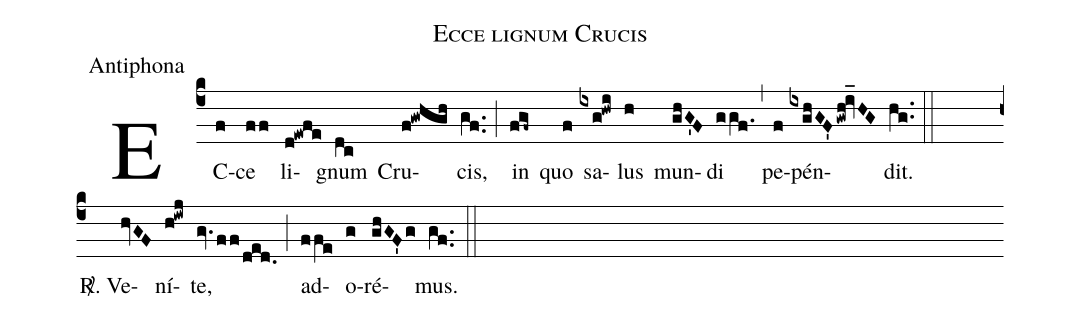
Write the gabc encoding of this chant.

name:Ecce lignum Crucis;
office-part:Antiphona;
%%
(c4) EC(f)ce(ff) li-(d!ewfe)gnum(dc) Cru(f!gwhgh)cis,(gf..) (;) in(fgf~) quo(f) sa(ixg!hwi)lus(h) mun(ghG'F)di(ggf.) (,) pe(f)pén(ixghGF'gwh!iv_HG)dit.(hg..) (::Z)

<sp>R/</sp>. Ve(hvGF)ní(h!iwj)te,(gv.ff/ded.) (;) ad(ffe)o(g)ré(ghGF'g)mus.(gf..) (::)
